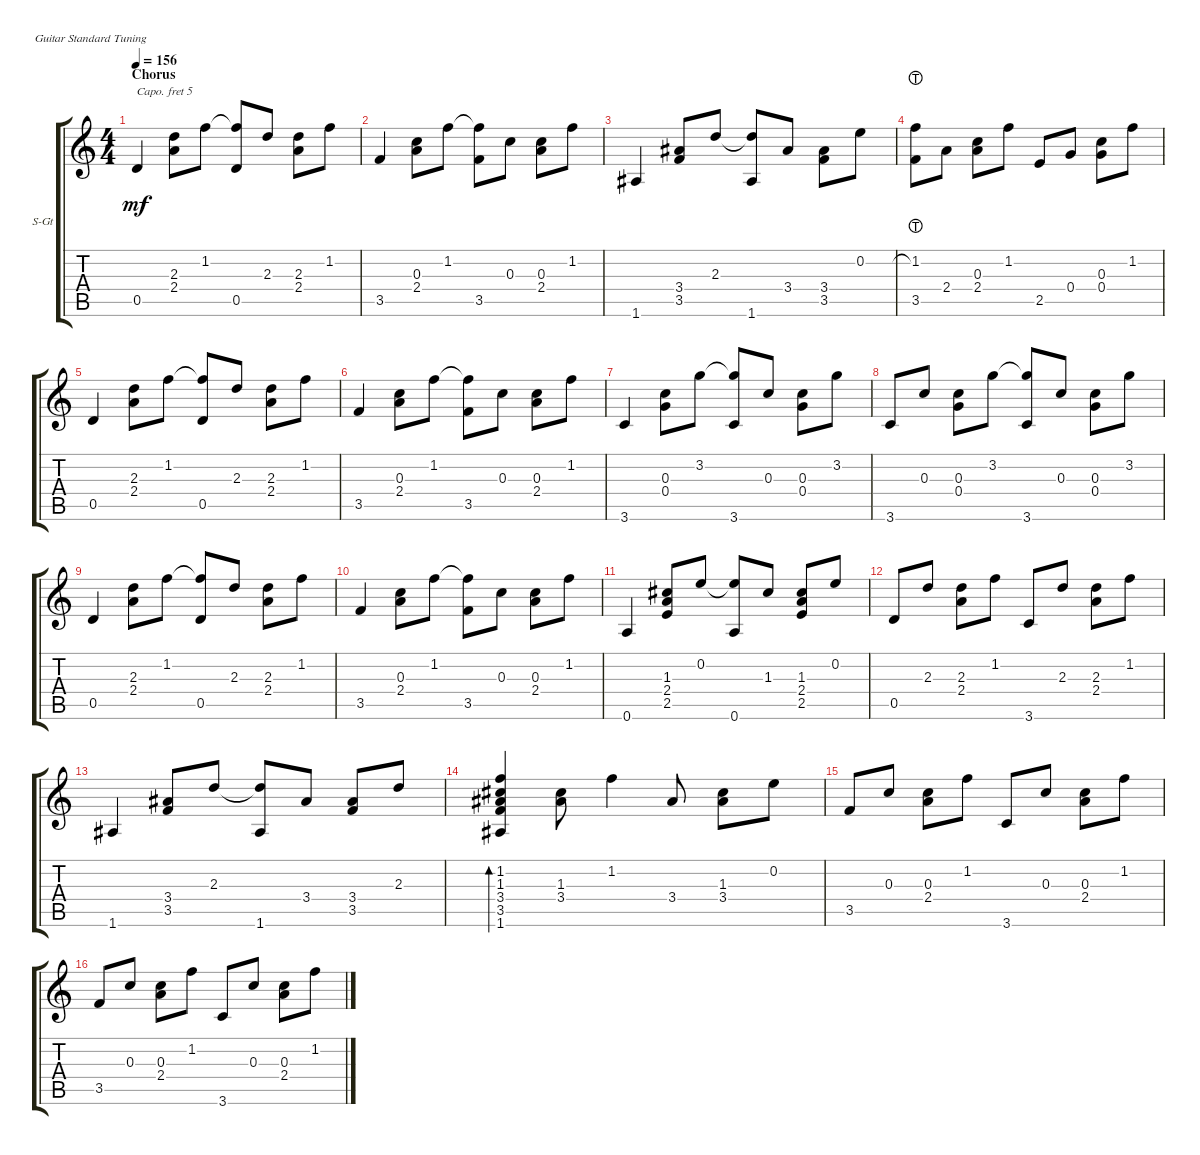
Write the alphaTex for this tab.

\defaultSystemsLayout 4
\bracketExtendMode groupsimilarinstruments
\firstSystemTrackNameOrientation horizontal
\otherSystemsTrackNameOrientation horizontal
\track ("Steel Guitar" "S-Gt") {instrument acousticguitarsteel}
\staff {score tabs}
\capo 5
\tuning (E4 B3 G3 D3 A2 E2)
\ts (4 4)
\section ("" "Chorus")
\tempo 156
\clef g2
\ks c
0.5.4{dy mf} (2.3 2.4).8 1.2.8 (1.2{t} 0.5).8 2.3.8 (2.3 2.4).8 1.2.8 |
3.5.4 (2.4 0.3).8 1.2.8 (3.5 1.2{t}).8 0.3.8 (0.3 2.4).8 1.2.8 |
1.6.4 (3.4 3.5).8 2.3.8 (2.3{t} 1.6).8 3.4.8 (3.4 3.5).8 0.2.8 |
(3.5 1.2{lht}).8 2.4.8 (0.3 2.4).8 1.2.8 2.5.8 0.4.8 (0.3 0.4).8 1.2.8 |
0.5.4 (2.3 2.4).8 1.2.8 (1.2{t} 0.5).8 2.3.8 (2.3 2.4).8 1.2.8 |
3.5.4 (2.4 0.3).8 1.2.8 (3.5 1.2{t}).8 0.3.8 (0.3 2.4).8 1.2.8 |
3.6.4 (0.4 0.3).8 3.2.8 (3.2{t} 3.6).8 0.3.8 (0.3 0.4).8 3.2.8 |
3.6.8 0.3.8 (0.4 0.3).8 3.2.8 (3.2{t} 3.6).8 0.3.8 (0.3 0.4).8 3.2.8 |
0.5.4 (2.3 2.4).8 1.2.8 (1.2{t} 0.5).8 2.3.8 (2.3 2.4).8 1.2.8 |
3.5.4 (2.4 0.3).8 1.2.8 (3.5 1.2{t}).8 0.3.8 (0.3 2.4).8 1.2.8 |
0.6.4 (2.4 1.3 2.5).8 0.2.8 (0.6 0.2{t}).8 1.3.8 (2.4 2.5 1.3).8 0.2.8 |
0.5.8 2.3.8 (2.3 2.4).8 1.2.8 3.6.8 2.3.8 (2.3 2.4).8 1.2.8 |
1.6.4 (3.4 3.5).8 2.3.8 (2.3{t} 1.6).8 3.4.8 (3.4 3.5).8 2.3.8 |
(1.6 3.5 3.4 1.3 1.2).4{bd 83} (3.4 1.3).8 1.2.4 3.4.8 (1.3 3.4).8 0.2.8 |
3.5.8 0.3.8 (0.3 2.4).8 1.2.8 3.6.8 0.3.8 (0.3 2.4).8 1.2.8 |
3.5.8 0.3.8 (0.3 2.4).8 1.2.8 3.6.8 0.3.8 (0.3 2.4).8 1.2.8
